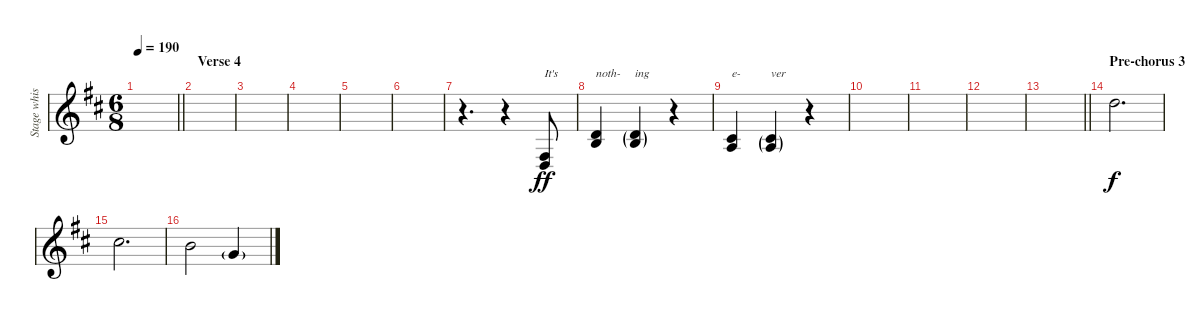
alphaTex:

\track ("Stage whisper" "Stage whis") {instrument lead3calliope}
\staff {score}
\tuning (Db4 Ab3 E3 B2 Gb2 B1) {hide}
\ts (6 8)
\tempo 190
\clef g2
\barLineRight lightlight
\ks bminor
|
\section ("" "Verse 4")
|
|
|
|
|
r.4{d} r.4 (2.3 3.4).8{txt "It's" dy ff} |
(1.1 3.2).4{txt "noth-"} (1.1{g} 3.2{g}).4{txt "ing"} r.4 |
(0.1 1.2).4{txt "e-"} (0.1{g} 1.2{g}).4{txt "ver"} r.4 |
|
|
|
\barLineRight lightlight
|
\section ("" "Pre-chorus 3")
13.1.2{d dy f} |
12.1.2{d} |
10.1.2 6.1{g}.4
